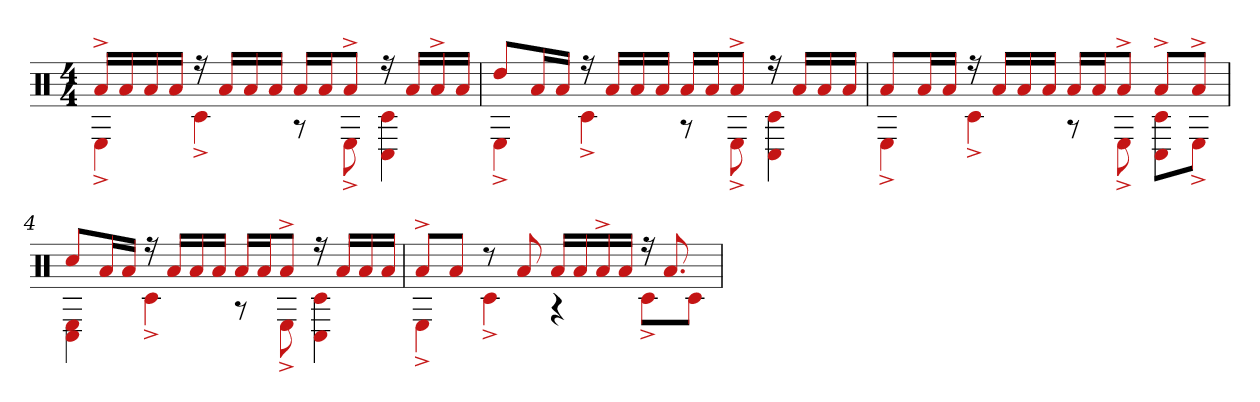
**kern
*part1
*staff1
*clefX
*k[]
*M4/4
=1
*^
16a^LL	4E^
16a	.
16a	.
16aJJ	.
16r	4c#^
16aLL	.
16a	.
16aJJ	.
16aLL	8r
16aJ	.
8a^J	8E^
16r	4c# 4C#
16aLL	.
16a^	.
16aJJ	.
=2	=2
8ddL	4E^
16aL	.
16aJJ	.
16r	4c#^
16aLL	.
16a	.
16aJJ	.
16aLL	8r
16aJ	.
8a^J	8E^
16r	4c# 4C#
16aLL	.
16a	.
16aJJ	.
=3	=3
8aL	4E^
16aL	.
16aJJ	.
16r	4c#^
16aLL	.
16a	.
16aJJ	.
16aLL	8r
16aJ	.
8a^J	8E^
8a^L	8C# 8c#L
8a^J	8E^J
=4	=4
8cc#L	4C# 4E
16aL	.
16aJJ	.
16r	4c#^
16aLL	.
16a	.
16aJJ	.
16aLL	8r
16aJ	.
8a^J	8E^
16r	4C# 4c#
16aLL	.
16a	.
16aJJ	.
=5	=5
8a^L	4E^
8aJ	.
8r	4c#^
8a	.
16aLL	4r
16a	.
16a^	.
16aJJ	.
16r	8c#^L
8.a	.
.	8c#J
*v	*v
=
*-
